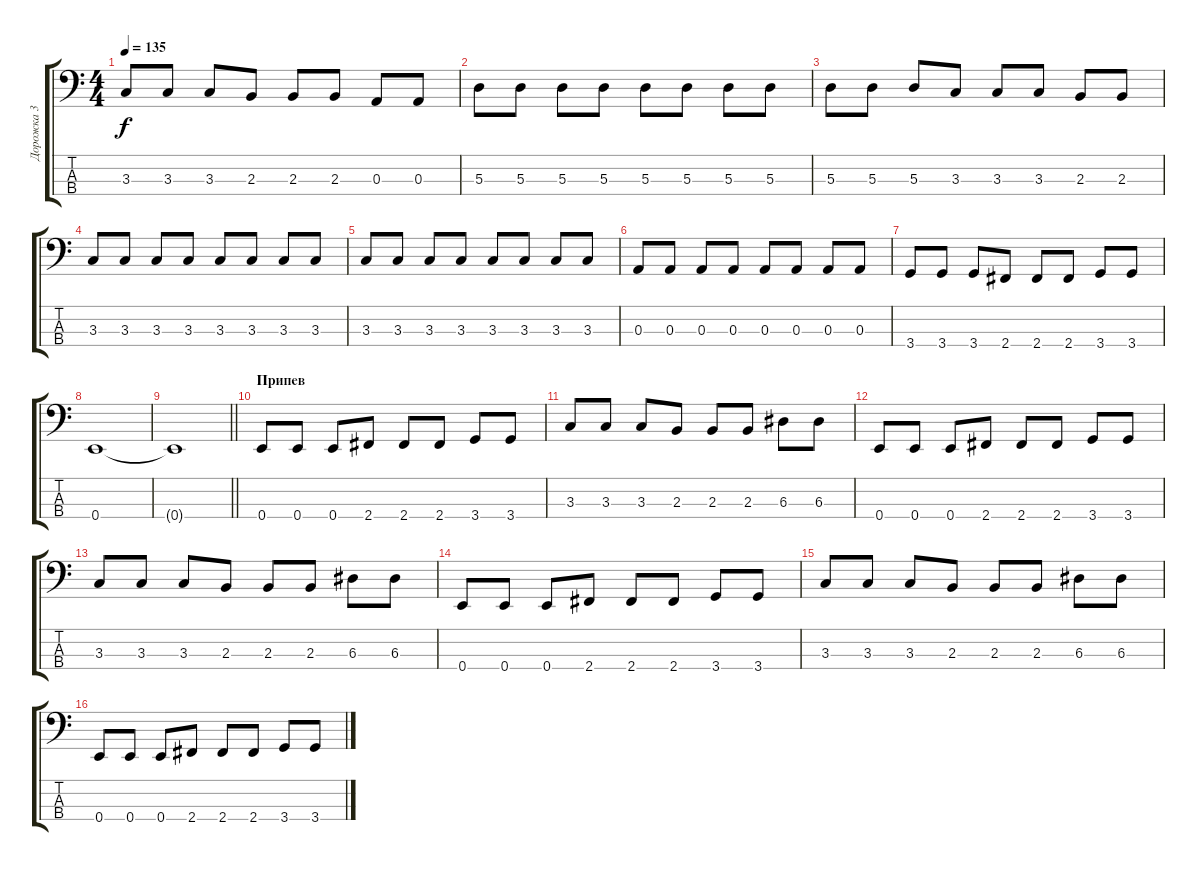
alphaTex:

\track ("Дорожка 3" "Дорожка 3") {instrument electricbassfinger}
\staff {score tabs}
\tuning (G2 D2 A1 E1) {hide}
\ts (4 4)
\tempo 135
\clef f4
\ks c
3.3.8{dy f} 3.3.8 3.3.8 2.3.8 2.3.8 2.3.8 0.3.8 0.3.8 |
5.3.8 5.3.8 5.3.8 5.3.8 5.3.8 5.3.8 5.3.8 5.3.8 |
5.3.8 5.3.8 5.3.8 3.3.8 3.3.8 3.3.8 2.3.8 2.3.8 |
3.3.8 3.3.8 3.3.8 3.3.8 3.3.8 3.3.8 3.3.8 3.3.8 |
3.3.8 3.3.8 3.3.8 3.3.8 3.3.8 3.3.8 3.3.8 3.3.8 |
0.3.8 0.3.8 0.3.8 0.3.8 0.3.8 0.3.8 0.3.8 0.3.8 |
3.4.8 3.4.8 3.4.8 2.4.8 2.4.8 2.4.8 3.4.8 3.4.8 |
0.4.1 |
\barLineRight lightlight
0.4{t}.1 |
\section ("" "Припев")
0.4.8 0.4.8 0.4.8 2.4.8 2.4.8 2.4.8 3.4.8 3.4.8 |
3.3.8 3.3.8 3.3.8 2.3.8 2.3.8 2.3.8 6.3.8 6.3.8 |
0.4.8 0.4.8 0.4.8 2.4.8 2.4.8 2.4.8 3.4.8 3.4.8 |
3.3.8 3.3.8 3.3.8 2.3.8 2.3.8 2.3.8 6.3.8 6.3.8 |
0.4.8 0.4.8 0.4.8 2.4.8 2.4.8 2.4.8 3.4.8 3.4.8 |
3.3.8 3.3.8 3.3.8 2.3.8 2.3.8 2.3.8 6.3.8 6.3.8 |
0.4.8 0.4.8 0.4.8 2.4.8 2.4.8 2.4.8 3.4.8 3.4.8
